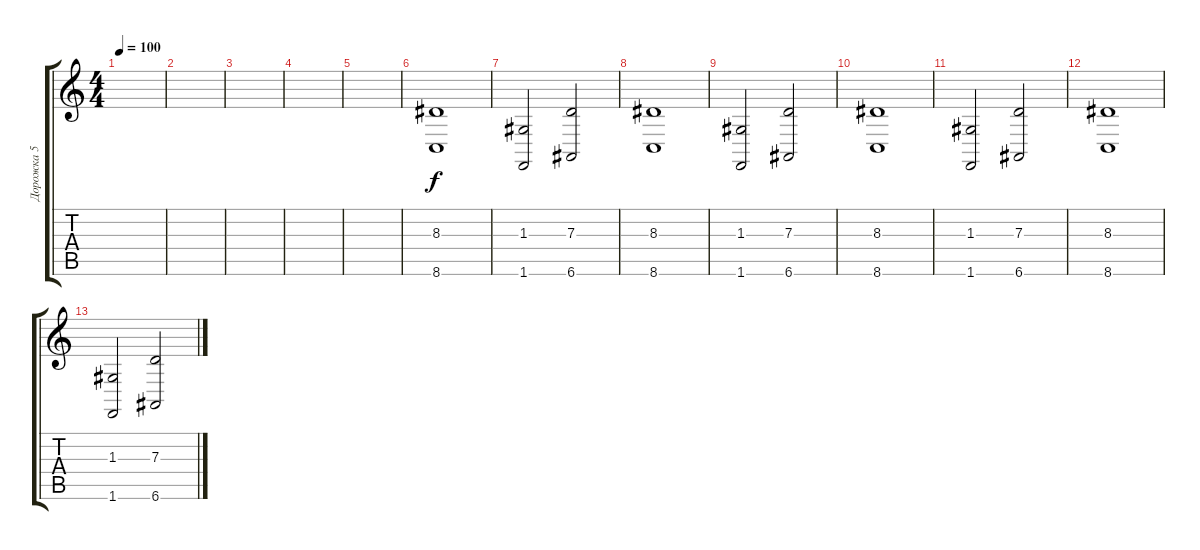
\track ("Дорожка 5" "Дорожка 5") {instrument fx4atmosphere}
\staff {score tabs}
\tuning (E4 B3 G3 D3 A2 E2) {hide}
\ts (4 4)
\tempo 100
\clef g2
\ks c
|
|
|
|
|
(8.3 8.6).1 |
(1.3 1.6).2 (7.3 6.6).2 |
(8.3 8.6).1 |
(1.3 1.6).2 (7.3 6.6).2 |
(8.3 8.6).1 |
(1.3 1.6).2 (7.3 6.6).2 |
(8.3 8.6).1 |
(1.3 1.6).2 (7.3 6.6).2
